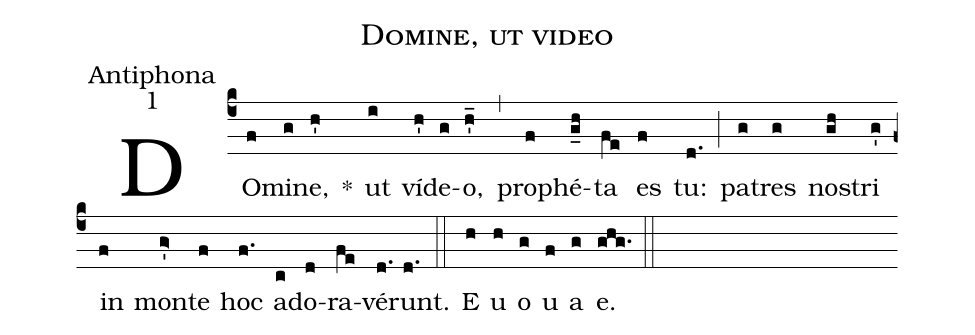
name:Domine, ut video;
office-part:Antiphona;
mode:1;
%%
(c4) DO(f)mi(g)ne,(h') *() ut(i) ví(h')de(g)o,(h'_) (,) pro(f)phé(g_h)ta(fe) es(f) tu:(d.) (;) pa(g)tres(g) no(gh)stri(g') in(f) mon(g>')te(f) hoc(f.) ad(c)o(d)ra(fe)vé(d.)runt.(d.) (::) E(h) u(h) o(g) u(f) a(g) e.(ghg.) (::)
